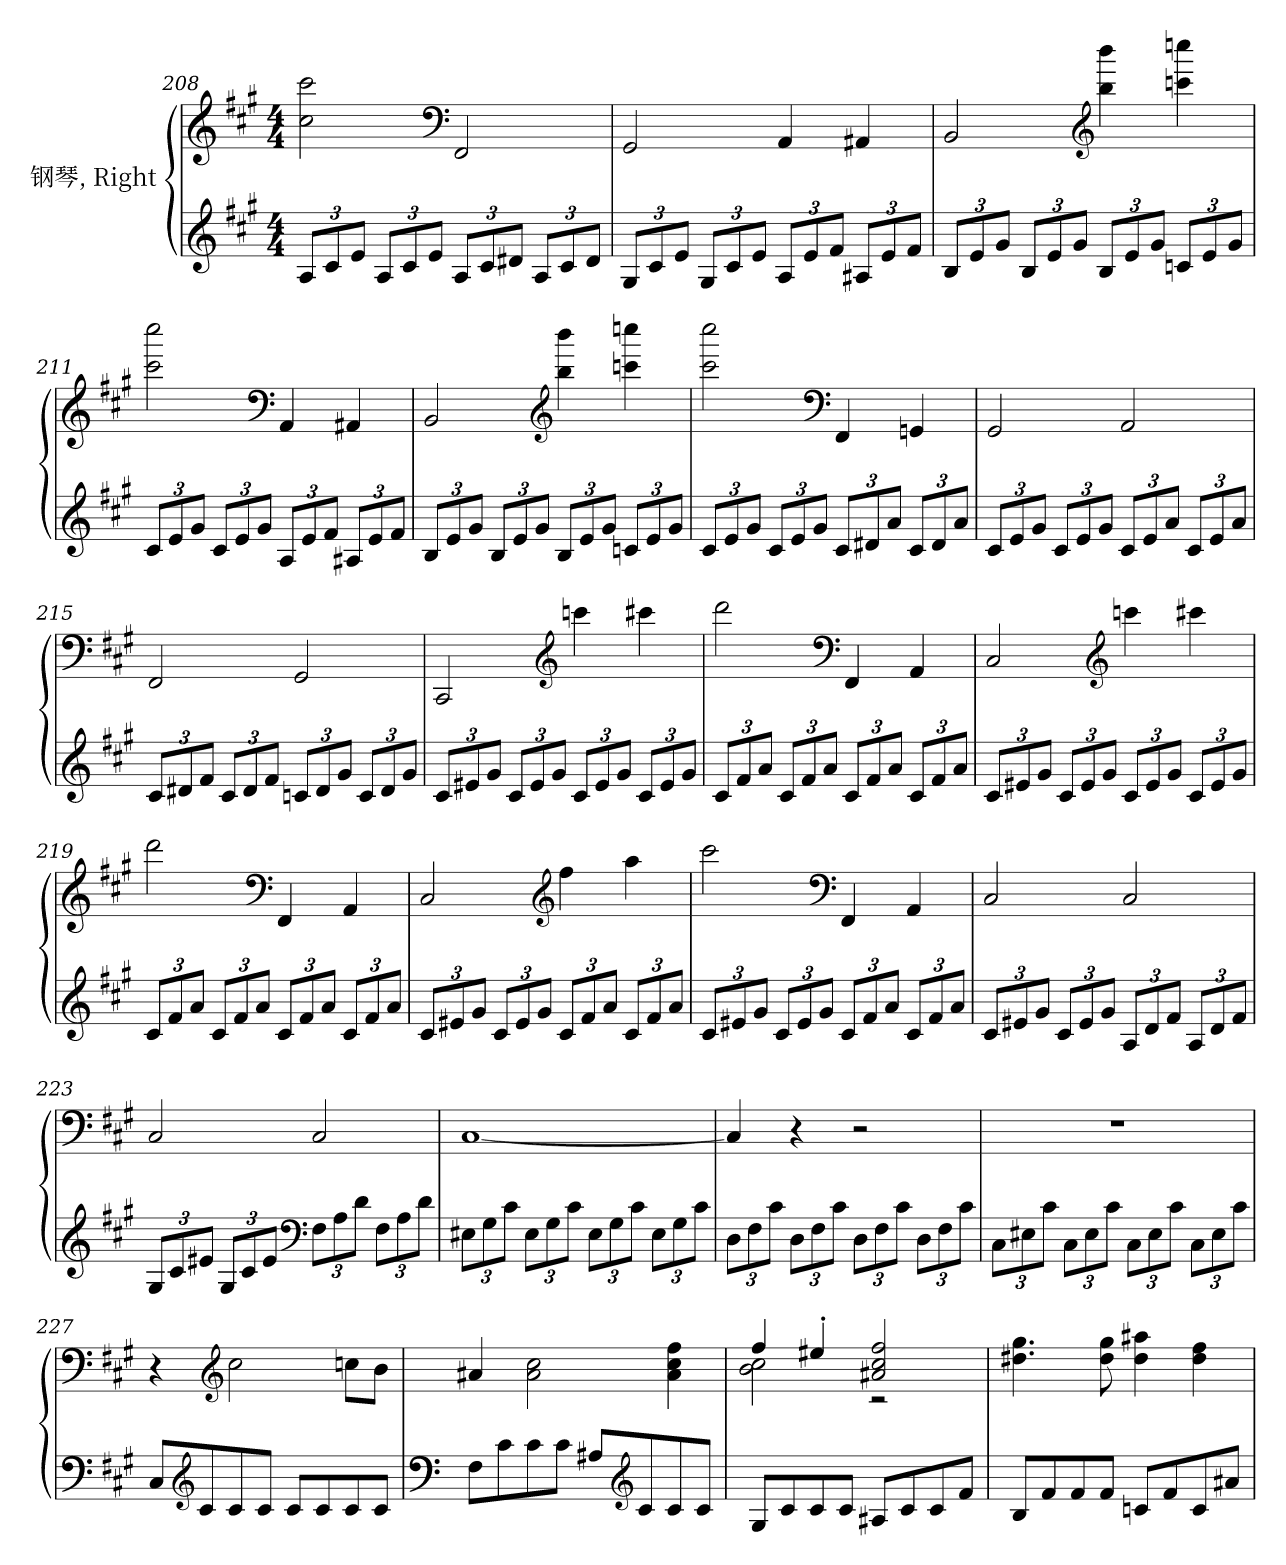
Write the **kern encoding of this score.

**kern	**kern
*part1	*part1
*staff2	*staff1
*I"钢琴, Right	*
*clefG2	*clefG2
*k[f#c#g#]	*k[f#c#g#]
*M4/4	*M4/4
*Xbrackettup	*
=208	=208
12A/L	2cc#\ 2ccc#\
12c#/	.
12e/J	.
12A/L	.
12c#/	.
12e/J	.
*	*clefF4
12A/L	2FF#/
12c#/	.
12d#X/J	.
12A/L	.
12c#/	.
12d#/J	.
=209	=209
12G#/L	2GG#/
12c#/	.
12e/J	.
12G#/L	.
12c#/	.
12e/J	.
12A/L	4AA/
12e/	.
12f#/J	.
12A#X/L	4AA#X/
12e/	.
12f#/J	.
!!LO:LB:g=z
=210	=210
12B/L	2BB/
12e/	.
12g#/J	.
12B/L	.
12e/	.
12g#/J	.
*	*clefG2
12B/L	4bb\ 4bbb\
12e/	.
12g#/J	.
12cn/L	4cccn\ 4ccccn\
12e/	.
12g#/J	.
=211	=211
12c#/L	2ccc#\ 2cccc#\
12e/	.
12g#/J	.
12c#/L	.
12e/	.
12g#/J	.
*	*clefF4
12A/L	4AA/
12e/	.
12f#/J	.
12A#X/L	4AA#X/
12e/	.
12f#/J	.
=212	=212
12B/L	2BB/
12e/	.
12g#/J	.
12B/L	.
12e/	.
12g#/J	.
*	*clefG2
12B/L	4bb\ 4bbb\
12e/	.
12g#/J	.
12cn/L	4cccn\ 4ccccn\
12e/	.
12g#/J	.
!!LO:LB:g=z
=213	=213
12c#/L	2ccc#\ 2cccc#\
12e/	.
12g#/J	.
12c#/L	.
12e/	.
12g#/J	.
*	*clefF4
12c#/L	4FF#/
12d#X/	.
12a/J	.
12c#/L	4GGn/
12d#/	.
12a/J	.
=214	=214
12c#/L	2GG#/
12e/	.
12g#/J	.
12c#/L	.
12e/	.
12g#/J	.
12c#/L	2AA/
12e/	.
12a/J	.
12c#/L	.
12e/	.
12a/J	.
=215	=215
12c#/L	2FF#/
12d#X/	.
12f#/J	.
12c#/L	.
12d#/	.
12f#/J	.
12cn/L	2GG#/
12d#/	.
12g#/J	.
12c/L	.
12d#/	.
12g#/J	.
!!LO:LB:g=z
=216	=216
12c#/L	2CC#/
12e#X/	.
12g#/J	.
12c#/L	.
12e#/	.
12g#/J	.
*	*clefG2
12c#/L	4cccn\
12e#/	.
12g#/J	.
12c#/L	4ccc#X\
12e#/	.
12g#/J	.
=217	=217
12c#/L	2ddd\
12f#/	.
12a/J	.
12c#/L	.
12f#/	.
12a/J	.
*	*clefF4
12c#/L	4FF#/
12f#/	.
12a/J	.
12c#/L	4AA/
12f#/	.
12a/J	.
=218	=218
12c#/L	2C#/
12e#X/	.
12g#/J	.
12c#/L	.
12e#/	.
12g#/J	.
*	*clefG2
12c#/L	4cccn\
12e#/	.
12g#/J	.
12c#/L	4ccc#X\
12e#/	.
12g#/J	.
!!LO:LB:g=z
=219	=219
12c#/L	2ddd\
12f#/	.
12a/J	.
12c#/L	.
12f#/	.
12a/J	.
*	*clefF4
12c#/L	4FF#/
12f#/	.
12a/J	.
12c#/L	4AA/
12f#/	.
12a/J	.
=220	=220
12c#/L	2C#/
12e#X/	.
12g#/J	.
12c#/L	.
12e#/	.
12g#/J	.
*	*clefG2
12c#/L	4ff#\
12f#/	.
12a/J	.
12c#/L	4aa\
12f#/	.
12a/J	.
=221	=221
12c#/L	2ccc#\
12e#X/	.
12g#/J	.
12c#/L	.
12e#/	.
12g#/J	.
*	*clefF4
12c#/L	4FF#/
12f#/	.
12a/J	.
12c#/L	4AA/
12f#/	.
12a/J	.
!!LO:LB:g=z
=222	=222
12c#/L	2C#/
12e#X/	.
12g#/J	.
12c#/L	.
12e#/	.
12g#/J	.
12A/L	2C#/
12d/	.
12f#/J	.
12A/L	.
12d/	.
12f#/J	.
=223	=223
12G#/L	2C#/
12c#/	.
12e#X/J	.
12G#/L	.
12c#/	.
12e#/J	.
*clefF4	*
12F#\L	2C#/
12A\	.
12d\J	.
12F#\L	.
12A\	.
12d\J	.
=224	=224
12E#X\L	[1C#
12G#\	.
12c#\J	.
12E#\L	.
12G#\	.
12c#\J	.
12E#\L	.
12G#\	.
12c#\J	.
12E#\L	.
12G#\	.
12c#\J	.
!!LO:PB:g=z
=225	=225
12D\L	4C#/]
12F#\	.
12c#\J	.
12D\L	4r
12F#\	.
12c#\J	.
12D\L	2r
12F#\	.
12c#\J	.
12D\L	.
12F#\	.
12c#\J	.
=226	=226
12C#\L	1r
12E#X\	.
12c#\J	.
12C#\L	.
12E#\	.
12c#\J	.
12C#\L	.
12E#\	.
12c#\J	.
12C#\L	.
12E#\	.
12c#\J	.
=227	=227
*	*MM85
8C#/L	4r
*clefG2	*
8c#/	.
*	*clefG2
8c#/	2cc#\
8c#/J	.
8c#/L	.
8c#/	.
8c#/	8ccn\L
8c#/J	8b\J
!!LO:LB:g=z
=228	=228
*clefF4	*
*	*MM39
8F#\L	4a#X/
8c#\	.
*	*MM111
8c#\	2a#\ 2cc#\
8c#\J	.
8A#X/L	.
*clefG2	*
8c#/	.
*	*MM126
8c#/	4a#\ 4cc#\ 4ff#\
8c#/J	.
=229	=229
*	*MM131
*	*^
8G#/L	4ff#/	2b\ 2cc#\
8c#/	.	.
8c#/	4ee#X'/	.
8c#/J	.	.
8A#X/L	2a#X/ 2cc#/ 2ff#/	2r
8c#/	.	.
8c#/	.	.
8f#/J	.	.
*	*v	*v
=230	=230
8B/L	4.dd#X\ 4.gg#\
8f#/	.
8f#/	.
8f#/J	8dd#\ 8gg#\
8cn/L	4dd#\ 4aa#X\
8f#/	.
8c/	4dd#\ 4ff#\
8a#X/J	.
=	=
*-	*-
